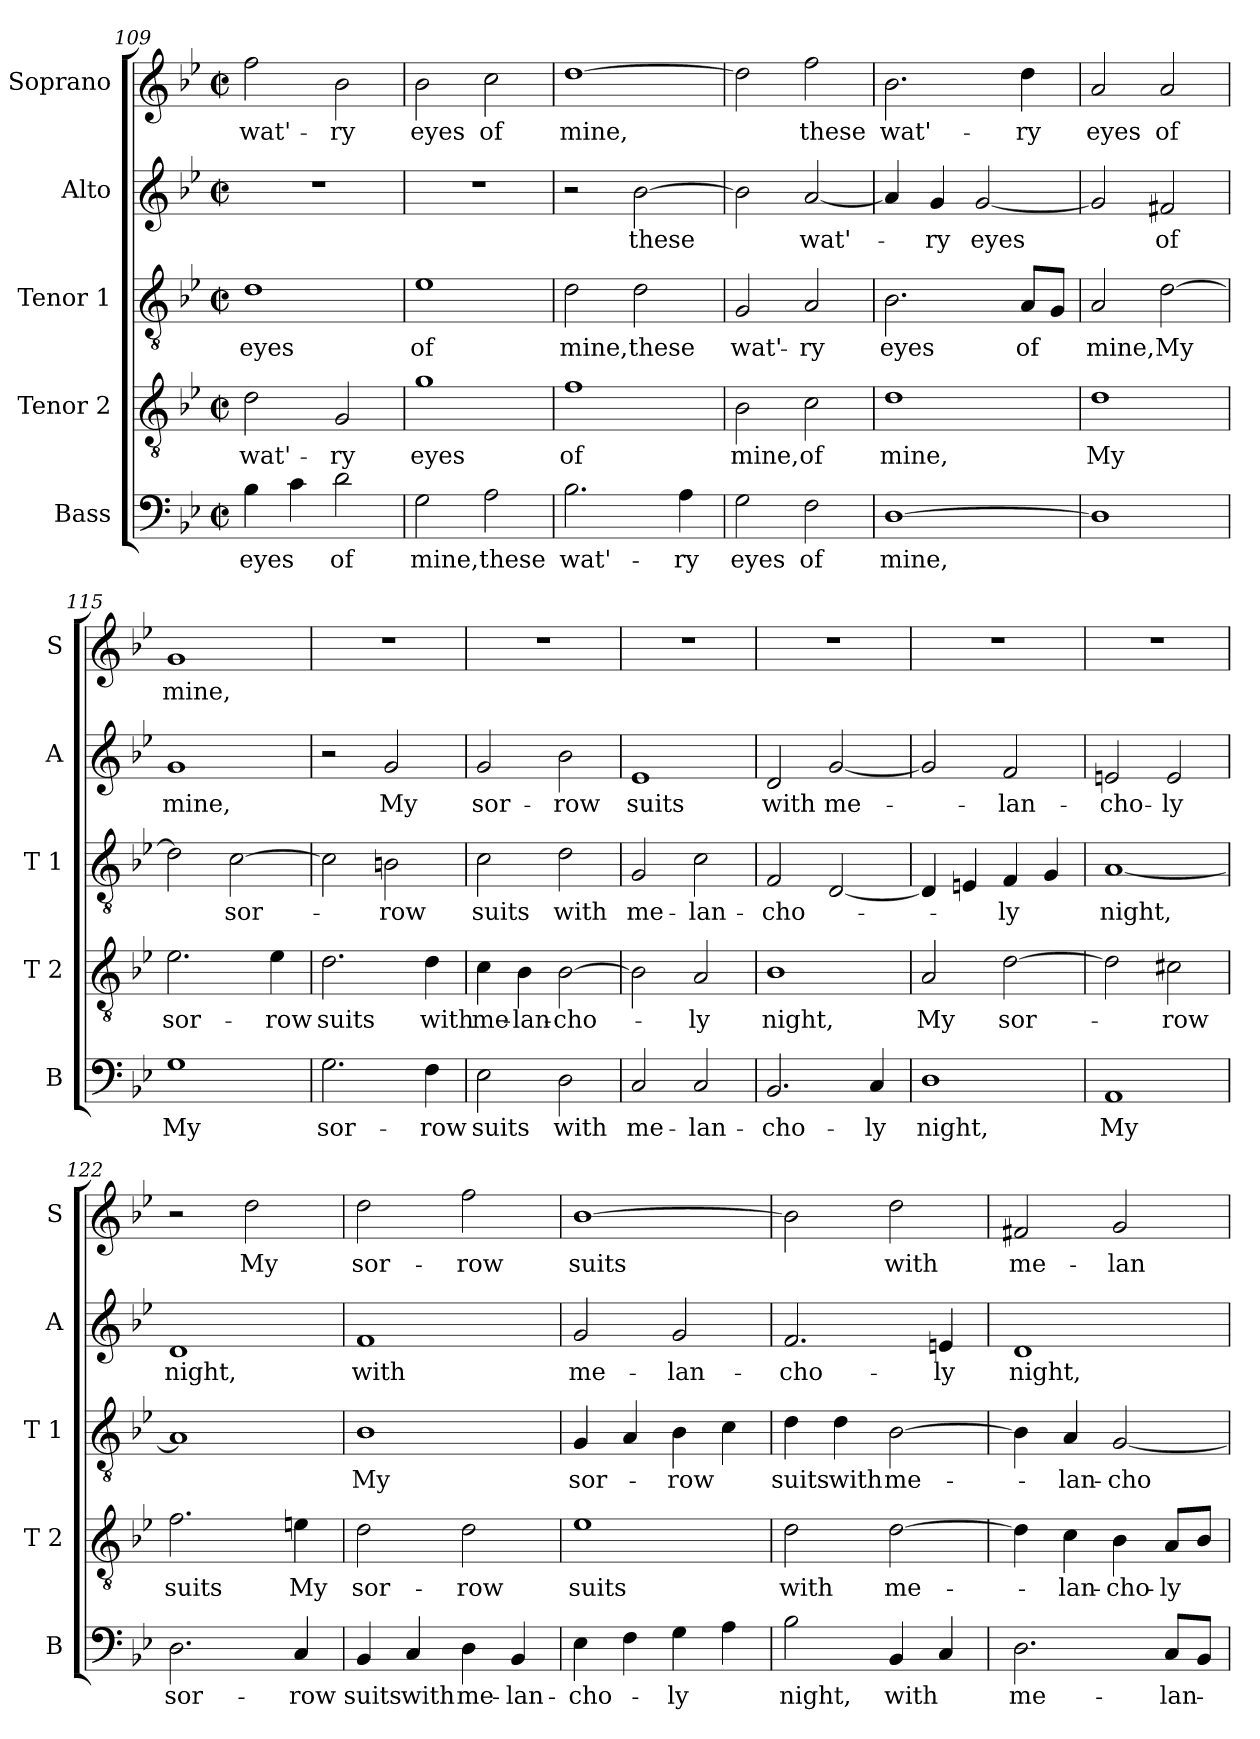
**kern	**text	**kern	**text	**kern	**text	**kern	**text	**kern	**text
*part5	*part5	*part4	*part4	*part3	*part3	*part2	*part2	*part1	*part1
*staff5	*staff5	*staff4	*staff4	*staff3	*staff3	*staff2	*staff2	*staff1	*staff1
*I"Bass	*	*I"Tenor 2	*	*I"Tenor 1	*	*I"Alto	*	*I"Soprano	*
*I'B	*	*I'T 2	*	*I'T 1	*	*I'A	*	*I'S	*
*clefF4	*	*clefGv2	*	*clefGv2	*	*clefG2	*	*clefG2	*
*k[b-e-]	*	*k[b-e-]	*	*k[b-e-]	*	*k[b-e-]	*	*k[b-e-]	*
*B-:	*	*B-:	*	*B-:	*	*B-:	*	*B-:	*
*M2/2	*	*M2/2	*	*M2/2	*	*M2/2	*	*M2/2	*
*met(c|)	*	*met(c|)	*	*met(c|)	*	*met(c|)	*	*met(c|)	*
=109	=109	=109	=109	=109	=109	=109	=109	=109	=109
4B-\	eyes	2d\	wat'-	1d	eyes	1r	.	2ff\	wat'-
4c\	.	.	.	.	.	.	.	.	.
2d\	of	2G/	-ry	.	.	.	.	2b-\	-ry
=110	=110	=110	=110	=110	=110	=110	=110	=110	=110
2G\	mine,	1g	eyes	1e-	of	1r	.	2b-\	eyes
2A\	these	.	.	.	.	.	.	2cc\	of
=111	=111	=111	=111	=111	=111	=111	=111	=111	=111
2.B-\	wat'-	1f	of	2d\	mine,	2r	.	[1dd	mine,
.	.	.	.	2d\	these	[2b-\	these	.	.
4A\	-ry	.	.	.	.	.	.	.	.
=112	=112	=112	=112	=112	=112	=112	=112	=112	=112
2G\	eyes	2B-\	mine,	2G/	wat'-	2b-\]	.	2dd\]	.
2F\	of	2c\	of	2A/	-ry	[2a/	wat'-	2ff\	these
!!LO:LB:g=z
=113	=113	=113	=113	=113	=113	=113	=113	=113	=113
[1D	mine,	1d	mine,	2.B-\	eyes	4a/]	.	2.b-\	wat'-
.	.	.	.	.	.	4g/	-ry	.	.
.	.	.	.	.	.	[2g/	eyes	.	.
.	.	.	.	8A/L	of	.	.	4dd\	-ry
.	.	.	.	8G/J	.	.	.	.	.
=114	=114	=114	=114	=114	=114	=114	=114	=114	=114
1D]	.	1d	My	2A/	mine,	2g/]	.	2a/	eyes
.	.	.	.	[2d\	My	2f#X/	of	2a/	of
=115	=115	=115	=115	=115	=115	=115	=115	=115	=115
1G	My	2.e-\	sor-	2d\]	.	1g	mine,	1g	mine,
.	.	.	.	[2c\	sor-	.	.	.	.
.	.	4e-\	-row	.	.	.	.	.	.
=116	=116	=116	=116	=116	=116	=116	=116	=116	=116
2.G\	sor-	2.d\	suits	2c\]	.	2r	.	1r	.
.	.	.	.	2Bn\	-row	2g/	My	.	.
4F\	-row	4d\	with	.	.	.	.	.	.
=117	=117	=117	=117	=117	=117	=117	=117	=117	=117
2E-\	suits	4c\	me-	2c\	suits	2g/	sor-	1r	.
.	.	4B-\	-lan-	.	.	.	.	.	.
2D\	with	[2B-\	-cho-	2d\	with	2b-\	-row	.	.
=118	=118	=118	=118	=118	=118	=118	=118	=118	=118
2C/	me-	2B-\]	.	2G/	me-	1e-	suits	1r	.
2C/	-lan-	2A/	-ly	2c\	-lan-	.	.	.	.
!!LO:PB:g=z
=119	=119	=119	=119	=119	=119	=119	=119	=119	=119
2.BB-/	-cho-	1B-	night,	2F/	-cho-	2d/	with	1r	.
.	.	.	.	[2D/	.	[2g/	me-	.	.
4C/	-ly	.	.	.	.	.	.	.	.
=120	=120	=120	=120	=120	=120	=120	=120	=120	=120
1D	night,	2A/	My	4D/]	.	2g/]	.	1r	.
.	.	.	.	4En/	.	.	.	.	.
.	.	[2d\	sor-	4F/	-ly	2f/	-lan-	.	.
.	.	.	.	4G/	.	.	.	.	.
=121	=121	=121	=121	=121	=121	=121	=121	=121	=121
1AA	My	2d\]	.	[1A	night,	2en/	-cho-	1r	.
.	.	2c#X\	-row	.	.	2e/	-ly	.	.
=122	=122	=122	=122	=122	=122	=122	=122	=122	=122
2.D\	sor-	2.f\	suits	1A]	.	1d	night,	2r	.
.	.	.	.	.	.	.	.	2dd\	My
4C/	-row	4en\	My	.	.	.	.	.	.
=123	=123	=123	=123	=123	=123	=123	=123	=123	=123
4BB-/	suits	2d\	sor-	1B-	My	1f	with	2dd\	sor-
4C/	with	.	.	.	.	.	.	.	.
4D\	me-	2d\	-row	.	.	.	.	2ff\	-row
4BB-/	-lan-	.	.	.	.	.	.	.	.
=124	=124	=124	=124	=124	=124	=124	=124	=124	=124
4E-\	-cho-	1e-	suits	4G/	sor-	2g/	me-	[1b-	suits
4F\	.	.	.	4A/	.	.	.	.	.
4G\	-ly	.	.	4B-\	-row	2g/	-lan-	.	.
4A\	.	.	.	4c\	.	.	.	.	.
!!LO:LB:g=z
=125	=125	=125	=125	=125	=125	=125	=125	=125	=125
2B-\	night,	2d\	with	4d\	suits	2.f/	-cho-	2b-\]	.
.	.	.	.	4d\	with	.	.	.	.
4BB-/	with	[2d\	me-	[2B-\	me-	.	.	2dd\	with
4C/	.	.	.	.	.	4en/	-ly	.	.
=126	=126	=126	=126	=126	=126	=126	=126	=126	=126
2.D\	me-	4d\]	.	4B-\]	.	1d	night,	2f#X/	me-
.	.	4c\	-lan-	4A/	-lan-	.	.	.	.
.	.	4B-\	-cho-	[2G/	-cho-	.	.	2g/	-lan-
8C/L	-lan-	8A/L	-ly	.	.	.	.	.	.
8BB-/J	.	8B-/J	.	.	.	.	.	.	.
=	=	=	=	=	=	=	=	=	=
*-	*-	*-	*-	*-	*-	*-	*-	*-	*-
